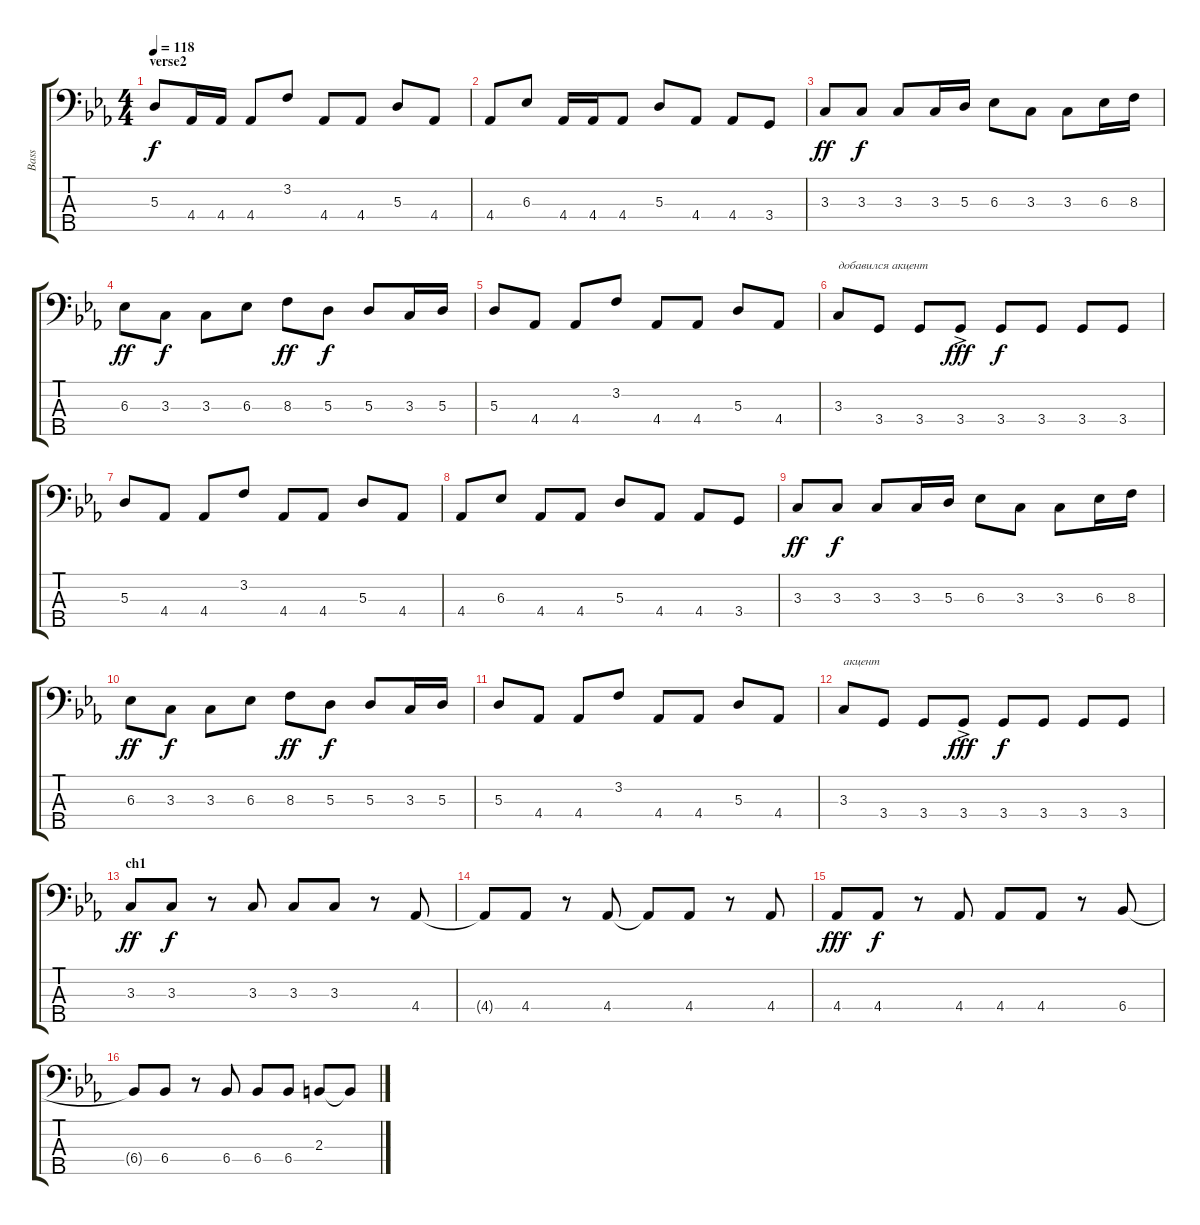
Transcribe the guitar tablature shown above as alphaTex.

\track ("Bass" "Bass") {instrument electricbassfinger}
\staff {score tabs}
\tuning (G2 D2 A1 E1 B0) {hide}
\ts (4 4)
\section ("" "verse2")
\tempo 118
\clef f4
\ks cminor
5.3.8{dy f} 4.4.16 4.4.16 4.4.8 3.2.8 4.4.8 4.4.8 5.3.8 4.4.8 |
4.4.8 6.3.8 4.4.16 4.4.16 4.4.8 5.3.8 4.4.8 4.4.8 3.4.8 |
3.3.8{dy ff} 3.3.8{dy f} 3.3.8 3.3.16 5.3.16 6.3.8 3.3.8 3.3.8 6.3.16 8.3.16 |
6.3.8{dy ff} 3.3.8{dy f} 3.3.8 6.3.8 8.3.8{dy ff} 5.3.8{dy f} 5.3.8 3.3.16 5.3.16 |
5.3.8 4.4.8 4.4.8 3.2.8 4.4.8 4.4.8 5.3.8 4.4.8 |
3.3.8{txt "добавился акцент"} 3.4.8 3.4.8 3.4{ac}.8{dy fff} 3.4.8{dy f} 3.4.8 3.4.8 3.4.8 |
5.3.8 4.4.8 4.4.8 3.2.8 4.4.8 4.4.8 5.3.8 4.4.8 |
4.4.8 6.3.8 4.4.8 4.4.8 5.3.8 4.4.8 4.4.8 3.4.8 |
3.3.8{dy ff} 3.3.8{dy f} 3.3.8 3.3.16 5.3.16 6.3.8 3.3.8 3.3.8 6.3.16 8.3.16 |
6.3.8{dy ff} 3.3.8{dy f} 3.3.8 6.3.8 8.3.8{dy ff} 5.3.8{dy f} 5.3.8 3.3.16 5.3.16 |
5.3.8 4.4.8 4.4.8 3.2.8 4.4.8 4.4.8 5.3.8 4.4.8 |
3.3.8{txt "акцент"} 3.4.8 3.4.8 3.4{ac}.8{dy fff} 3.4.8{dy f} 3.4.8 3.4.8 3.4.8 |
\section ("" "ch1")
3.3.8{dy ff} 3.3.8{dy f} r.8 3.3.8 3.3.8 3.3.8 r.8 4.4.8 |
4.4{t}.8 4.4.8 r.8 4.4.8 4.4{t}.8 4.4.8 r.8 4.4.8 |
4.4.8{dy fff} 4.4.8{dy f} r.8 4.4.8 4.4.8 4.4.8 r.8 6.4.8 |
6.4{t}.8 6.4.8 r.8 6.4.8 6.4.8 6.4.8 2.3.8 2.3{t}.8
